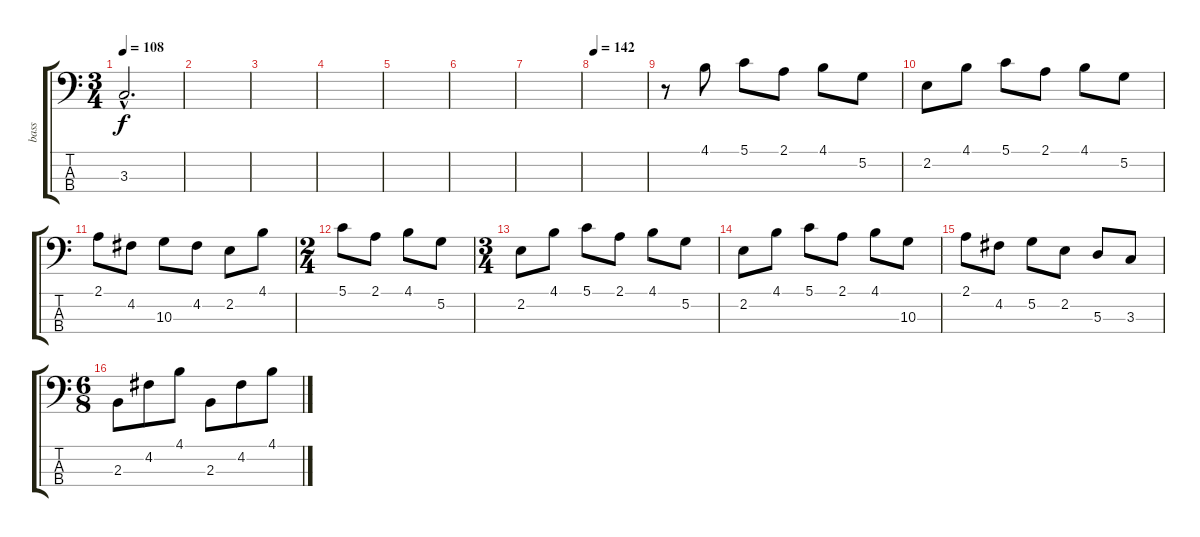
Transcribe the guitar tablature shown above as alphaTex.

\track ("bass" "bass") {instrument electricbassfinger}
\staff {score tabs}
\tuning (G2 D2 A1 E1) {hide}
\ts (3 4)
\tempo 108
\clef f4
\ks c
3.3{hac}.2{d dy f} |
|
|
|
|
|
|
\tempo 142
|
r.8 4.1.8 5.1.8 2.1.8 4.1.8 5.2.8 |
2.2.8 4.1.8 5.1.8 2.1.8 4.1.8 5.2.8 |
2.1.8 4.2.8 10.3.8 4.2.8 2.2.8 4.1.8 |
\ts (2 4)
5.1.8 2.1.8 4.1.8 5.2.8 |
\ts (3 4)
2.2.8 4.1.8 5.1.8 2.1.8 4.1.8 5.2.8 |
2.2.8 4.1.8 5.1.8 2.1.8 4.1.8 10.3.8 |
2.1.8 4.2.8 5.2.8 2.2.8 5.3.8 3.3.8 |
\ts (6 8)
2.3.8 4.2.8 4.1.8 2.3.8 4.2.8 4.1.8
